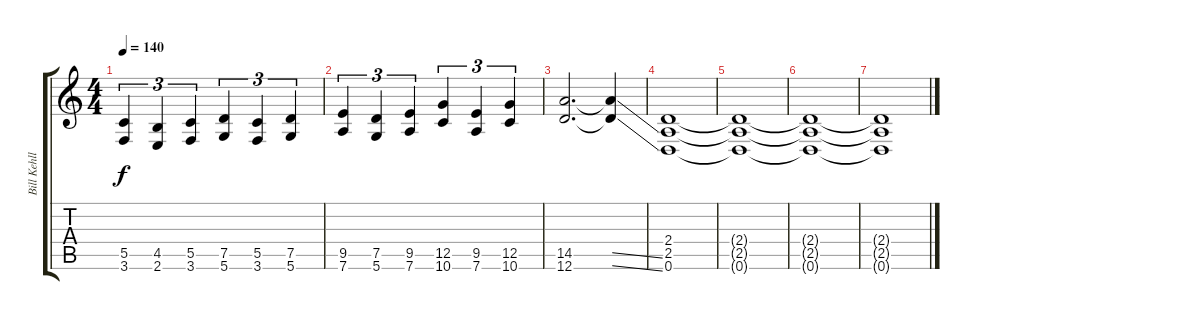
\track ("Bill Kehlliher" "Bill Kehll") {instrument distortionguitar}
\staff {score tabs}
\tuning (D4 A3 F3 C3 G2 D2) {hide}
\ts (4 4)
\tempo 140
\clef g2
\ks c
(5.5 3.6).4{tu (3 2) dy f} (4.5 2.6).4{tu (3 2)} (5.5 3.6).4{tu (3 2)} (7.5 5.6).4{tu (3 2)} (5.5 3.6).4{tu (3 2)} (7.5 5.6).4{tu (3 2)} |
(9.5 7.6).4{tu (3 2)} (7.5 5.6).4{tu (3 2)} (9.5 7.6).4{tu (3 2)} (12.5 10.6).4{tu (3 2)} (9.5 7.6).4{tu (3 2)} (12.5 10.6).4{tu (3 2)} |
(14.5 12.6).2{d} (14.5{ss t} 12.6{ss t}).4 |
(2.4 2.5 0.6).1 |
(2.4{t} 2.5{t} 0.6{t}).1 |
(2.4{t} 2.5{t} 0.6{t}).1 |
(2.4{t} 2.5{t} 0.6{t}).1
